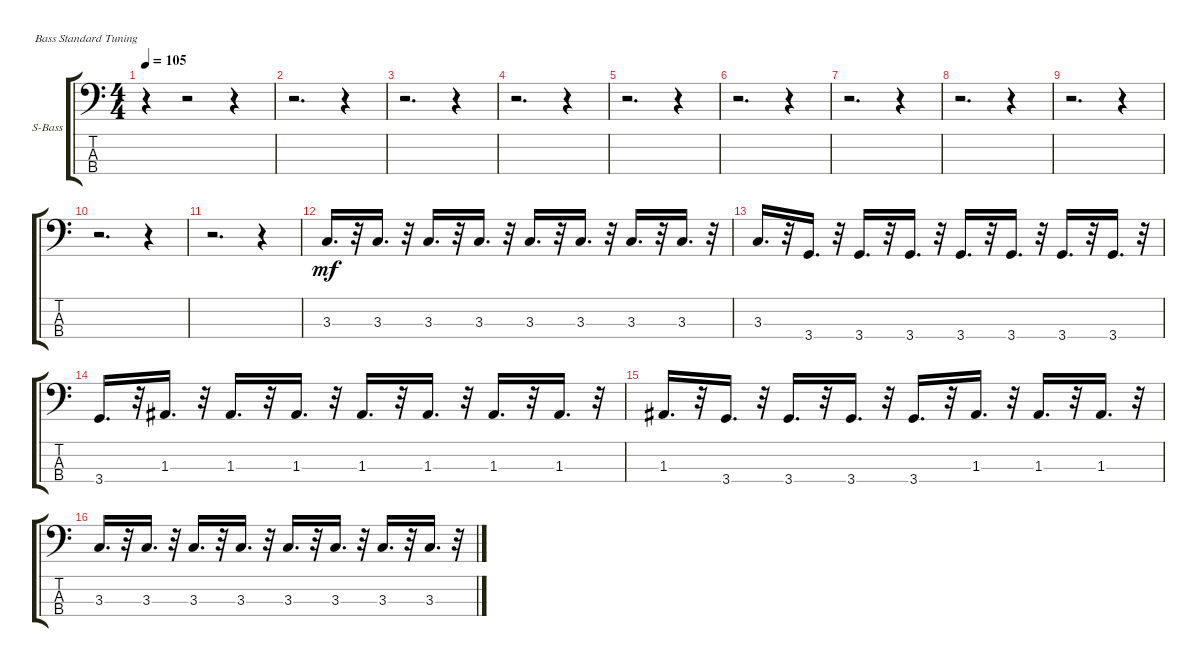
\bracketExtendMode groupsimilarinstruments
\firstSystemTrackNameOrientation horizontal
\otherSystemsTrackNameOrientation horizontal
\track ("Rolling in the deep" "S-Bass") {instrument synthbass1}
\staff {score tabs}
\tuning (G2 D2 A1 E1)
\ts (4 4)
\tempo 105
\clef f4
\ks c
r.4{dy mf instrument synthbass1} r.2 r.4 |
r.2{d} r.4 |
r.2{d} r.4 |
r.2{d} r.4 |
r.2{d} r.4 |
r.2{d} r.4 |
r.2{d} r.4 |
r.2{d} r.4 |
r.2{d} r.4 |
r.2{d} r.4 |
r.2{d} r.4 |
3.3.16{d} r.32 3.3.16{d} r.32 3.3.16{d} r.32 3.3.16{d} r.32 3.3.16{d} r.32 3.3.16{d} r.32 3.3.16{d} r.32 3.3.16{d} r.32 |
3.3.16{d} r.32 3.4.16{d} r.32 3.4.16{d} r.32 3.4.16{d} r.32 3.4.16{d} r.32 3.4.16{d} r.32 3.4.16{d} r.32 3.4.16{d} r.32 |
3.4.16{d} r.32 1.3.16{d} r.32 1.3.16{d} r.32 1.3.16{d} r.32 1.3.16{d} r.32 1.3.16{d} r.32 1.3.16{d} r.32 1.3.16{d} r.32 |
1.3.16{d} r.32 3.4.16{d} r.32 3.4.16{d} r.32 3.4.16{d} r.32 3.4.16{d} r.32 1.3.16{d} r.32 1.3.16{d} r.32 1.3.16{d} r.32 |
3.3.16{d} r.32 3.3.16{d} r.32 3.3.16{d} r.32 3.3.16{d} r.32 3.3.16{d} r.32 3.3.16{d} r.32 3.3.16{d} r.32 3.3.16{d} r.32
